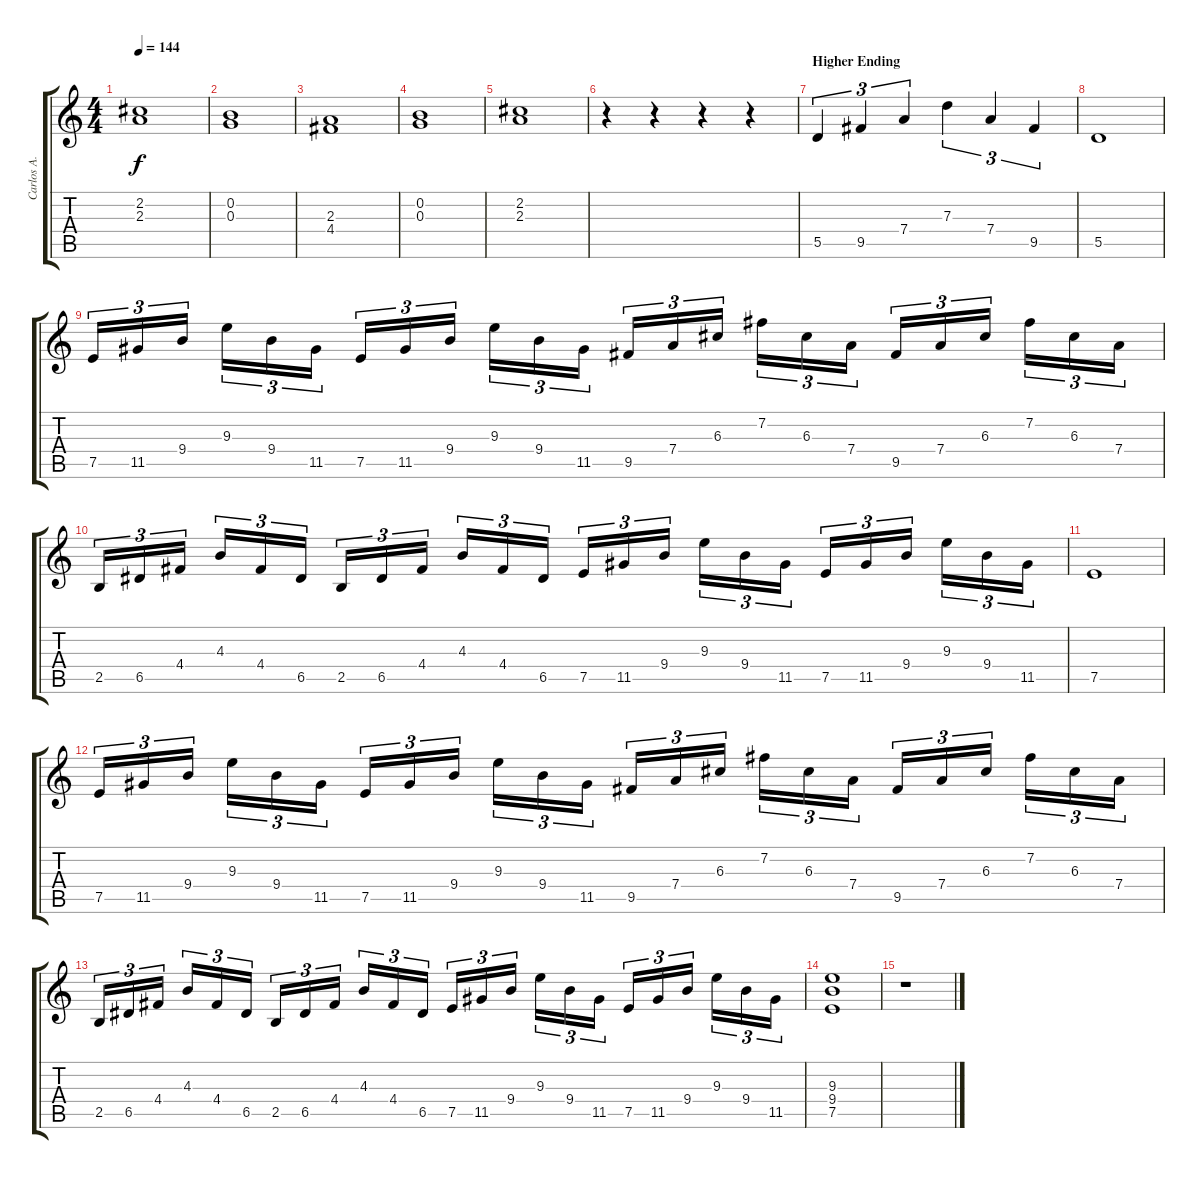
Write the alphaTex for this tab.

\track ("Carlos A." "Carlos A.") {instrument overdrivenguitar}
\staff {score tabs}
\tuning (E4 B3 G3 D3 A2 E2) {hide}
\ts (4 4)
\tempo 144
\clef g2
\ks c
(2.2 2.3).1{dy f} |
(0.2 0.3).1 |
(2.3 4.4).1 |
(0.2 0.3).1 |
(2.2 2.3).1 |
r.4 r.4 r.4 r.4 |
\section ("" "Higher Ending")
5.5.4{tu (3 2)} 9.5.4{tu (3 2)} 7.4.4{tu (3 2)} 7.3.4{tu (3 2)} 7.4.4{tu (3 2)} 9.5.4{tu (3 2)} |
5.5.1 |
7.5.16{tu (3 2)} 11.5.16{tu (3 2)} 9.4.16{tu (3 2)} 9.3.16{tu (3 2)} 9.4.16{tu (3 2)} 11.5.16{tu (3 2)} 7.5.16{tu (3 2)} 11.5.16{tu (3 2)} 9.4.16{tu (3 2)} 9.3.16{tu (3 2)} 9.4.16{tu (3 2)} 11.5.16{tu (3 2)} 9.5.16{tu (3 2)} 7.4.16{tu (3 2)} 6.3.16{tu (3 2)} 7.2.16{tu (3 2)} 6.3.16{tu (3 2)} 7.4.16{tu (3 2)} 9.5.16{tu (3 2)} 7.4.16{tu (3 2)} 6.3.16{tu (3 2)} 7.2.16{tu (3 2)} 6.3.16{tu (3 2)} 7.4.16{tu (3 2)} |
2.5.16{tu (3 2)} 6.5.16{tu (3 2)} 4.4.16{tu (3 2)} 4.3.16{tu (3 2)} 4.4.16{tu (3 2)} 6.5.16{tu (3 2)} 2.5.16{tu (3 2)} 6.5.16{tu (3 2)} 4.4.16{tu (3 2)} 4.3.16{tu (3 2)} 4.4.16{tu (3 2)} 6.5.16{tu (3 2)} 7.5.16{tu (3 2)} 11.5.16{tu (3 2)} 9.4.16{tu (3 2)} 9.3.16{tu (3 2)} 9.4.16{tu (3 2)} 11.5.16{tu (3 2)} 7.5.16{tu (3 2)} 11.5.16{tu (3 2)} 9.4.16{tu (3 2)} 9.3.16{tu (3 2)} 9.4.16{tu (3 2)} 11.5.16{tu (3 2)} |
7.5.1 |
7.5.16{tu (3 2)} 11.5.16{tu (3 2)} 9.4.16{tu (3 2)} 9.3.16{tu (3 2)} 9.4.16{tu (3 2)} 11.5.16{tu (3 2)} 7.5.16{tu (3 2)} 11.5.16{tu (3 2)} 9.4.16{tu (3 2)} 9.3.16{tu (3 2)} 9.4.16{tu (3 2)} 11.5.16{tu (3 2)} 9.5.16{tu (3 2)} 7.4.16{tu (3 2)} 6.3.16{tu (3 2)} 7.2.16{tu (3 2)} 6.3.16{tu (3 2)} 7.4.16{tu (3 2)} 9.5.16{tu (3 2)} 7.4.16{tu (3 2)} 6.3.16{tu (3 2)} 7.2.16{tu (3 2)} 6.3.16{tu (3 2)} 7.4.16{tu (3 2)} |
2.5.16{tu (3 2)} 6.5.16{tu (3 2)} 4.4.16{tu (3 2)} 4.3.16{tu (3 2)} 4.4.16{tu (3 2)} 6.5.16{tu (3 2)} 2.5.16{tu (3 2)} 6.5.16{tu (3 2)} 4.4.16{tu (3 2)} 4.3.16{tu (3 2)} 4.4.16{tu (3 2)} 6.5.16{tu (3 2)} 7.5.16{tu (3 2)} 11.5.16{tu (3 2)} 9.4.16{tu (3 2)} 9.3.16{tu (3 2)} 9.4.16{tu (3 2)} 11.5.16{tu (3 2)} 7.5.16{tu (3 2)} 11.5.16{tu (3 2)} 9.4.16{tu (3 2)} 9.3.16{tu (3 2)} 9.4.16{tu (3 2)} 11.5.16{tu (3 2)} |
(9.3 9.4 7.5).1 |
r.1
